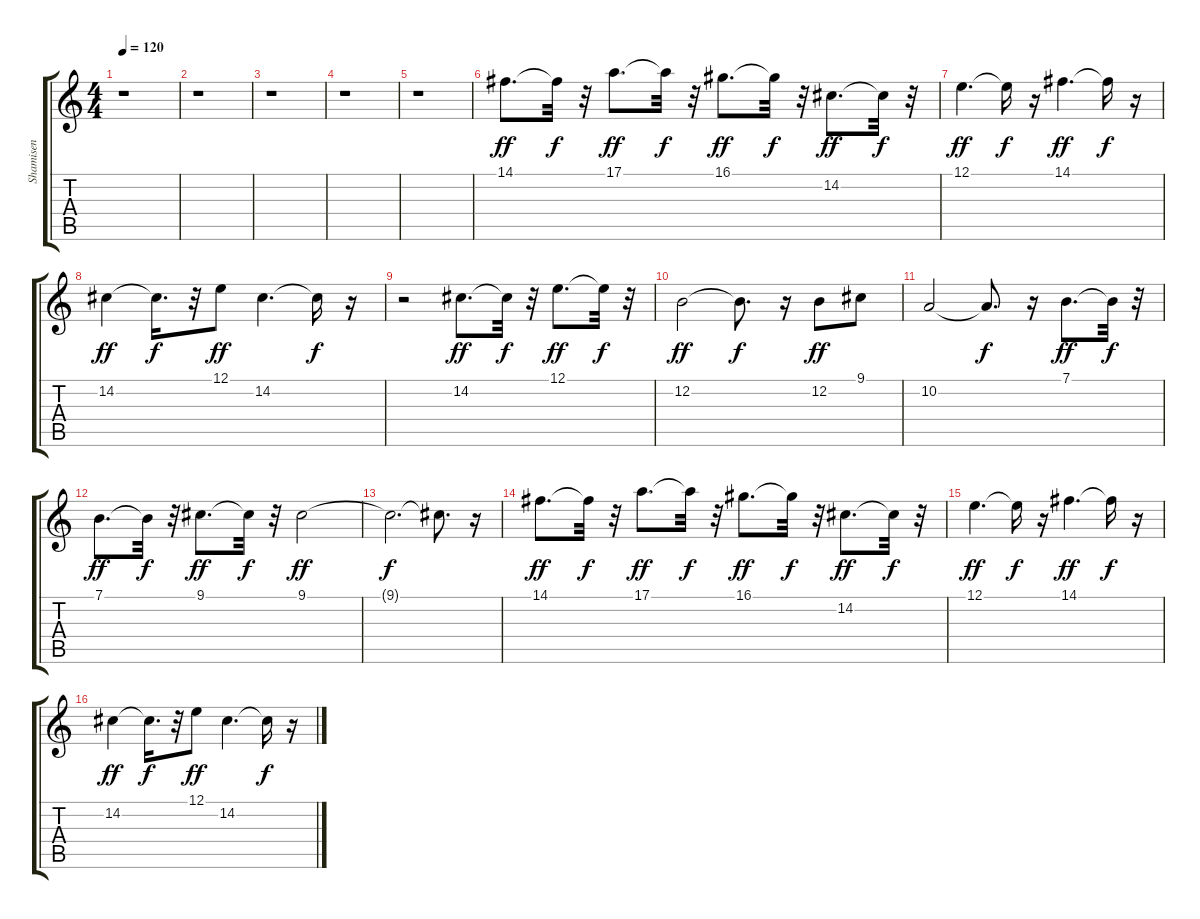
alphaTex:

\track ("Shamisen" "Shamisen") {instrument shamisen}
\staff {score tabs}
\tuning (E4 B3 G3 D3 A2 E2) {hide}
\ts (4 4)
\tempo 120
\clef g2
\ks c
r.1{dy f} |
r.1 |
r.1 |
r.1 |
r.1 |
14.1.8{d dy ff} 14.1{t}.32{dy f} r.32 17.1.8{d dy ff} 17.1{t}.32{dy f} r.32 16.1.8{d dy ff} 16.1{t}.32{dy f} r.32 14.2.8{d dy ff} 14.2{t}.32{dy f} r.32 |
12.1.4{d dy ff} 12.1{t}.16{dy f} r.16 14.1.4{d dy ff} 14.1{t}.16{dy f} r.16 |
14.2.4{dy ff} 14.2{t}.16{d dy f} r.32 12.1.8{dy ff} 14.2.4{d} 14.2{t}.16{dy f} r.16 |
r.2 14.2.8{d dy ff} 14.2{t}.32{dy f} r.32 12.1.8{d dy ff} 12.1{t}.32{dy f} r.32 |
12.2.2{dy ff} 12.2{t}.8{d dy f} r.16 12.2.8{dy ff} 9.1.8 |
10.2.2 10.2{t}.8{d dy f} r.16 7.1.8{d dy ff} 7.1{t}.32{dy f} r.32 |
7.1.8{d dy ff} 7.1{t}.32{dy f} r.32 9.1.8{d dy ff} 9.1{t}.32{dy f} r.32 9.1.2{dy ff} |
9.1{t}.2{d dy f} 9.1{t}.8{d} r.16 |
14.1.8{d dy ff} 14.1{t}.32{dy f} r.32 17.1.8{d dy ff} 17.1{t}.32{dy f} r.32 16.1.8{d dy ff} 16.1{t}.32{dy f} r.32 14.2.8{d dy ff} 14.2{t}.32{dy f} r.32 |
12.1.4{d dy ff} 12.1{t}.16{dy f} r.16 14.1.4{d dy ff} 14.1{t}.16{dy f} r.16 |
14.2.4{dy ff} 14.2{t}.16{d dy f} r.32 12.1.8{dy ff} 14.2.4{d} 14.2{t}.16{dy f} r.16
